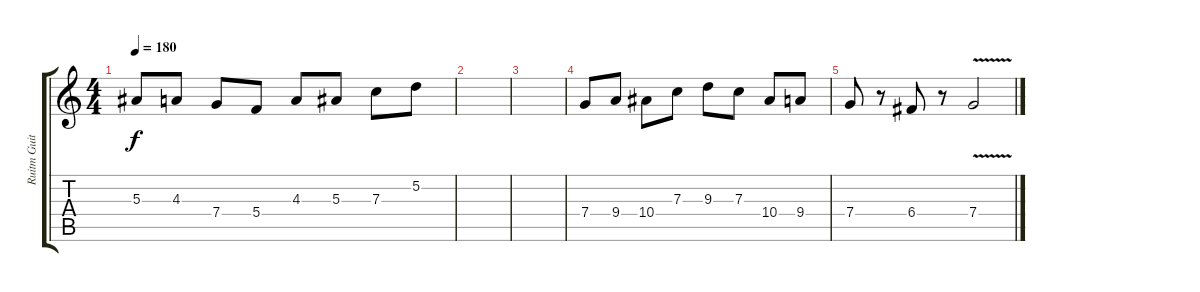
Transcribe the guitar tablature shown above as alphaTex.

\track ("Ruitm Guitar" "Ruitm Guit") {instrument distortionguitar}
\staff {score tabs}
\tuning (D4 A3 F3 C3 G2 D2) {hide}
\ts (4 4)
\tempo 180
\clef g2
\ks c
5.3.8{dy f} 4.3.8 7.4.8 5.4.8 4.3.8 5.3.8 7.3.8 5.2.8 |
|
|
7.4.8 9.4.8 10.4.8 7.3.8 9.3.8 7.3.8 10.4.8 9.4.8 |
7.4.8 r.8 6.4.8 r.8 7.4{v}.2
